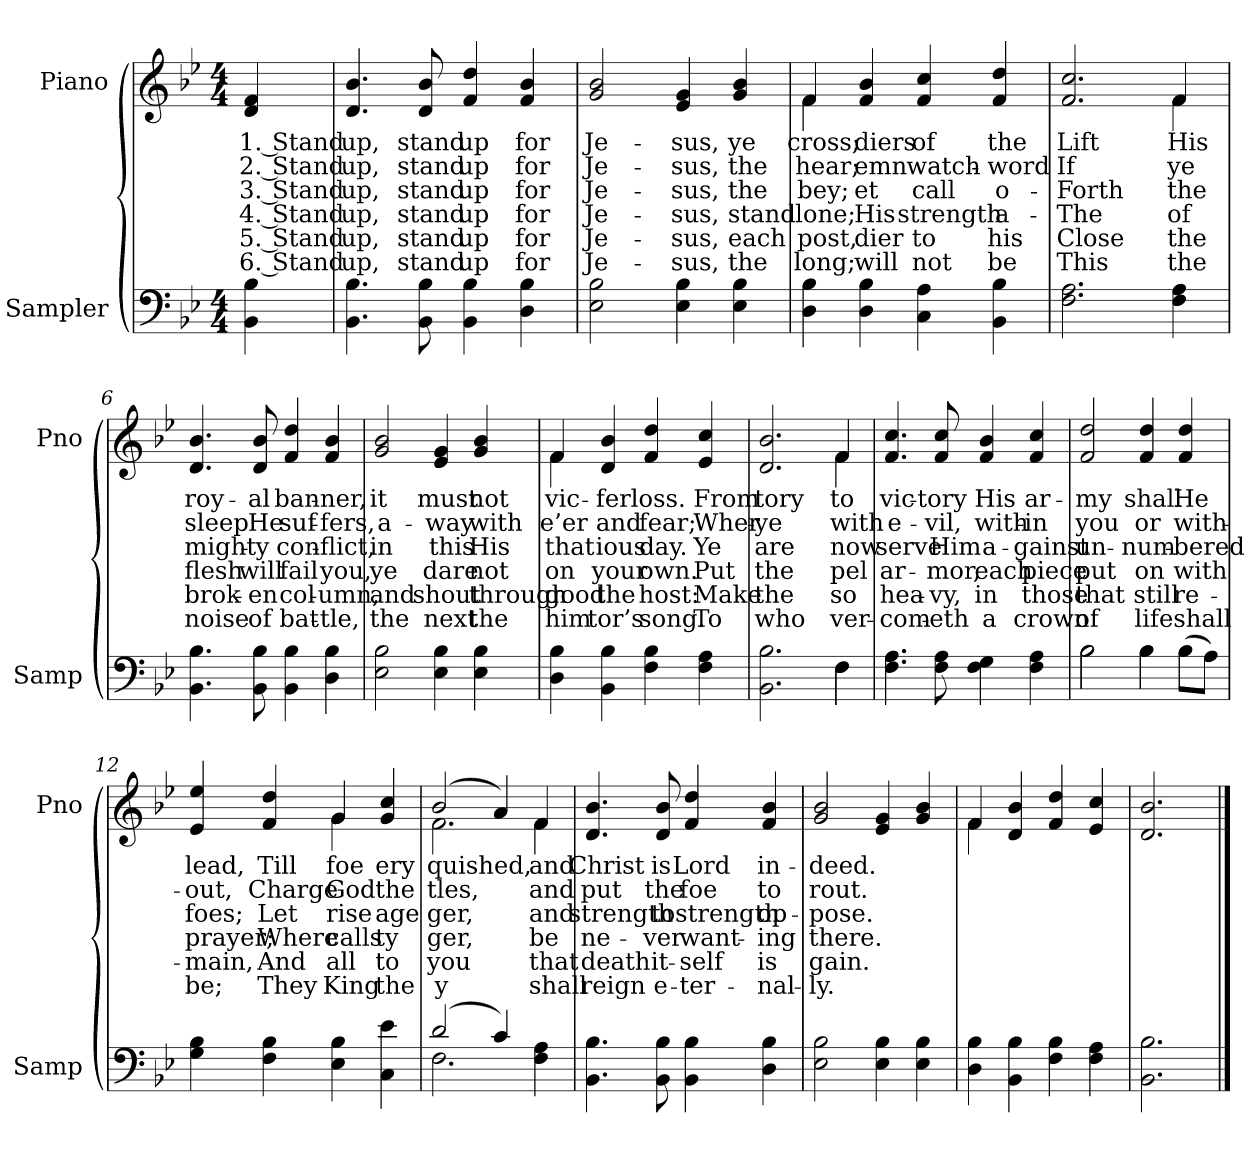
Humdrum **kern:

**kern	**kern	**text	**text	**text	**text	**text	**text
*part2	*part1	*part1	*part1	*part1	*part1	*part1	*part1
*staff2	*staff1	*staff1	*staff1	*staff1	*staff1	*staff1	*staff1
*I"Sampler	*I"Piano	*	*	*	*	*	*
*I'Samp	*I'Pno	*	*	*	*	*	*
*clefF4	*clefG2	*	*	*	*	*	*
*k[b-e-]	*k[b-e-]	*	*	*	*	*	*
*B-:	*B-:	*	*	*	*	*	*
*M4/4	*M4/4	*	*	*	*	*	*
=1	=1	=1	=1	=1	=1	=1	=1
4BB-\ 4B-\	4d/ 4f/	1. Stand	2. Stand	3. Stand	4. Stand	5. Stand	6. Stand
=2	=2	=2	=2	=2	=2	=2	=2
4.BB-\ 4.B-\	4.d/ 4.b-/	up,	up,	up,	up,	up,	up,
8BB-\ 8B-\	8d/ 8b-/	stand	stand	stand	stand	stand	stand
4BB-\ 4B-\	4f/ 4dd/	up	up	up	up	up	up
4D\ 4B-\	4f/ 4b-/	for	for	for	for	for	for
=3	=3	=3	=3	=3	=3	=3	=3
2E-\ 2B-\	2g/ 2b-/	Je-	Je-	Je-	Je-	Je-	Je-
4E-\ 4B-\	4e-/ 4g/	-sus,	-sus,	-sus,	-sus,	-sus,	-sus,
4E-\ 4B-\	4g/ 4b-/	ye	the	the	stand	each	the
=4	=4	=4	=4	=4	=4	=4	=4
*	*^	*	*	*	*	*	*
4D\ 4B-\	4f/	4f	cross;	hear;	-bey;	-lone;	post,	long;
4D\ 4B-\	4f/ 4b-/	2.ryy	-diers	-emn	-et	His	-dier	will
4C\ 4A\	4f/ 4cc/	.	of	watch-	call	strength	to	not
4BB-\ 4B-\	4f/ 4dd/	.	the	-word	o-	a-	his	be
=5	=5	=5	=5	=5	=5	=5	=5	=5
2.F\ 2.A\	2.f/ 2.cc/	2.ryy	Lift	If	Forth	The	Close	This
4F\ 4A\	4f/	4f	His	ye	the	of	the	the
*	*v	*v	*	*	*	*	*	*
=6	=6	=6	=6	=6	=6	=6	=6
4.BB-\ 4.B-\	4.d/ 4.b-/	roy-	sleep	might-	flesh	brok-	noise
8BB-\ 8B-\	8d/ 8b-/	-al	He	-y	will	-en	of
4BB-\ 4B-\	4f/ 4dd/	ban-	suf-	con-	fail	col-	bat-
4D\ 4B-\	4f/ 4b-/	-ner,	-fers,	-flict,	you,	-umn,	-tle,
=7	=7	=7	=7	=7	=7	=7	=7
2E-\ 2B-\	2g/ 2b-/	it	a-	in	ye	and	the
4E-\ 4B-\	4e-/ 4g/	must	-way	this	dare	shout	next
4E-\ 4B-\	4g/ 4b-/	not	with	His	not	through	the
=8	=8	=8	=8	=8	=8	=8	=8
*	*^	*	*	*	*	*	*
4D\ 4B-\	4f/	4f	vic-	-e’er	that	on	good	him
4BB-\ 4B-\	4d/ 4b-/	2.ryy	-fer	and	-ious	your	the	-tor’s
4F\ 4B-\	4f/ 4dd/	.	loss.	fear;	day.	own.	host:	song.
4F\ 4A\	4e-/ 4cc/	.	From	Wher-	Ye	Put	Make	To
=9	=9	=9	=9	=9	=9	=9	=9	=9
*^	*	*	*	*	*	*	*	*
2.BB-\ 2.B-\	2.ryy	2.d/ 2.b-/	2.ryy	-tory	ye	are	the	the	who
4F\	4F	4f/	4f	-to	with	now	-pel	so	-ver-
*v	*v	*	*	*	*	*	*	*	*
*	*v	*v	*	*	*	*	*	*
=10	=10	=10	=10	=10	=10	=10	=10
4.F\ 4.A\	4.f/ 4.cc/	vic-	e-	serve	ar-	hea-	-com-
8F\ 8A\	8f/ 8cc/	-tory	-vil,	Him	-mor,	-vy,	-eth
4F\ 4G\	4f/ 4b-/	His	with-	a-	each	in	a
4F\ 4A\	4f/ 4cc/	ar-	-in	-gainst	piece	those	crown
=11	=11	=11	=11	=11	=11	=11	=11
*^	*	*	*	*	*	*	*
2B-\	2B-	2f/ 2dd/	-my	you	un-	put	that	of
4B-\	4B-	4f/ 4dd/	shall	or	-num-	on	still	life
(8B-\L	4B-	4f/ 4dd/	He	with-	-bered	with	re-	shall
8A\J)	.	.	.	.	.	.	.	.
*v	*v	*	*	*	*	*	*	*
=12	=12	=12	=12	=12	=12	=12	=12
*	*^	*	*	*	*	*	*
4G\ 4B-\	4e-/ 4ee-/	2ryy	lead,	-out,	foes;	prayer;	-main,	be;
4F\ 4B-\	4f/ 4dd/	.	Till	Charge	Let	Where	And	They
4E-\ 4B-\	4g/	4g	foe	God	rise	calls	all	King
4C\ 4e-\	4g/ 4cc/	4ryy	-ery	the	-age	-ty	to	the
=13	=13	=13	=13	=13	=13	=13	=13	=13
*^	*	*	*	*	*	*	*	*
(2d/	2.F	(2b-/	2.f	-quished,	-tles,	-ger,	-ger,	you	-y
4c/)	.	4a/)	.	.	.	.	.	.	.
4F\ 4A\	4ryy	4f/	4f	and	and	and	be	that	shall
*v	*v	*	*	*	*	*	*	*	*
*	*v	*v	*	*	*	*	*	*
=14	=14	=14	=14	=14	=14	=14	=14
4.BB-\ 4.B-\	4.d/ 4.b-/	Christ	put	strength	ne-	death	reign
8BB-\ 8B-\	8d/ 8b-/	is	the	to	-ver	it-	e-
4BB-\ 4B-\	4f/ 4dd/	Lord	foe	strength	want-	-self	-ter-
4D\ 4B-\	4f/ 4b-/	in-	to	op-	-ing	is	-nal-
=15	=15	=15	=15	=15	=15	=15	=15
2E-\ 2B-\	2g/ 2b-/	-deed.	rout.	-pose.	there.	gain.	-ly.
4E-\ 4B-\	4e-/ 4g/	.	.	.	.	.	.
4E-\ 4B-\	4g/ 4b-/	.	.	.	.	.	.
=16	=16	=16	=16	=16	=16	=16	=16
*	*^	*	*	*	*	*	*
4D\ 4B-\	4f/	4f	.	.	.	.	.	.
4BB-\ 4B-\	4d/ 4b-/	2.ryy	.	.	.	.	.	.
4F\ 4B-\	4f/ 4dd/	.	.	.	.	.	.	.
4F\ 4A\	4e-/ 4cc/	.	.	.	.	.	.	.
*	*v	*v	*	*	*	*	*	*
=17	=17	=17	=17	=17	=17	=17	=17
2.BB-\ 2.B-\	2.d/ 2.b-/	.	.	.	.	.	.
==	==	==	==	==	==	==	==
*-	*-	*-	*-	*-	*-	*-	*-
